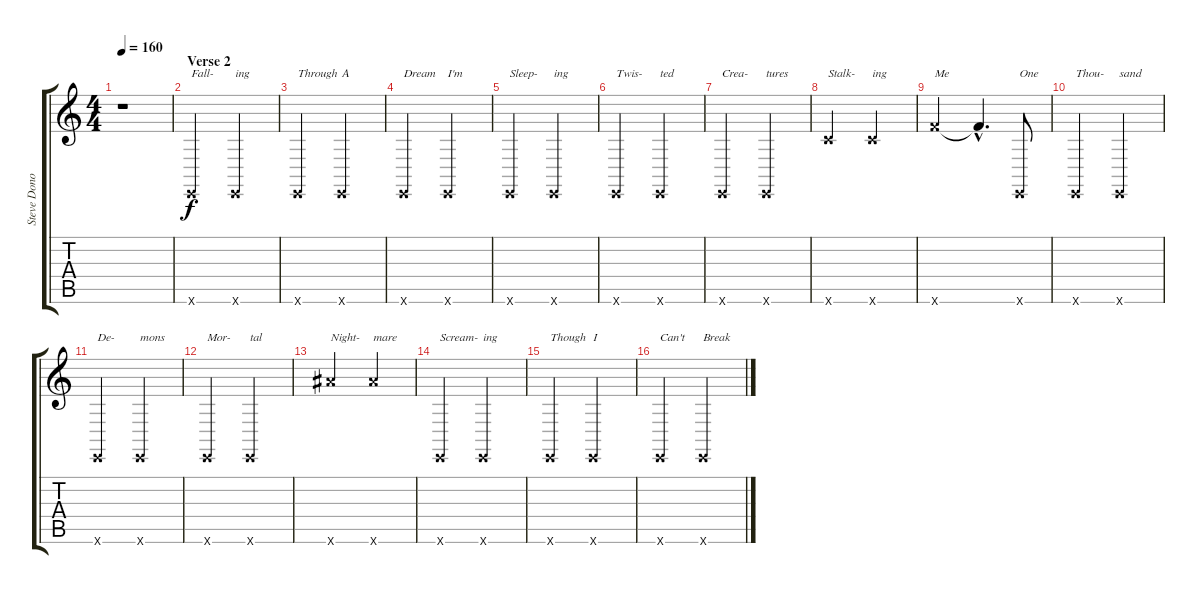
\track ("Steve Donovan" "Steve Dono") {instrument synthvoice}
\staff {score tabs}
\tuning (E4 B3 G3 D3 A2 E2) {hide}
\ts (4 4)
\tempo 160
\clef g2
\ks c
r.1{dy f} |
\section ("" "Verse 2")
0.6{x}.2{txt "Fall-"} 0.6{x}.2{txt "ing"} |
0.6{x}.2{txt "Through"} 0.6{x}.2{txt "A"} |
0.6{x}.2{txt "Dream"} 0.6{x}.2{txt "I'm"} |
0.6{x}.2{txt "Sleep-"} 0.6{x}.2{txt "ing"} |
0.6{x}.2{txt "Twis-"} 0.6{x}.2{txt "ted"} |
0.6{x}.2{txt "Crea-"} 0.6{x}.2{txt "tures"} |
20.6{x}.2{txt "Stalk-"} 20.6{x}.2{txt "ing"} |
25.6{x}.2{txt "Me"} 25.6{hac t}.4{d} 0.6{x}.8{txt "One"} |
0.6{x}.2{txt "Thou-"} 0.6{x}.2{txt "sand"} |
0.6{x}.2{txt "De-"} 0.6{x}.2{txt "mons"} |
0.6{x}.2{txt "Mor-"} 0.6{x}.2{txt "tal"} |
30.6{x}.2{txt "Night-"} 30.6{x}.2{txt "mare"} |
0.6{x}.2{txt "Scream-"} 0.6{x}.2{txt "ing"} |
0.6{x}.2{txt "Though"} 0.6{x}.2{txt "I"} |
0.6{x}.2{txt "Can't"} 0.6{x}.2{txt "Break"}
